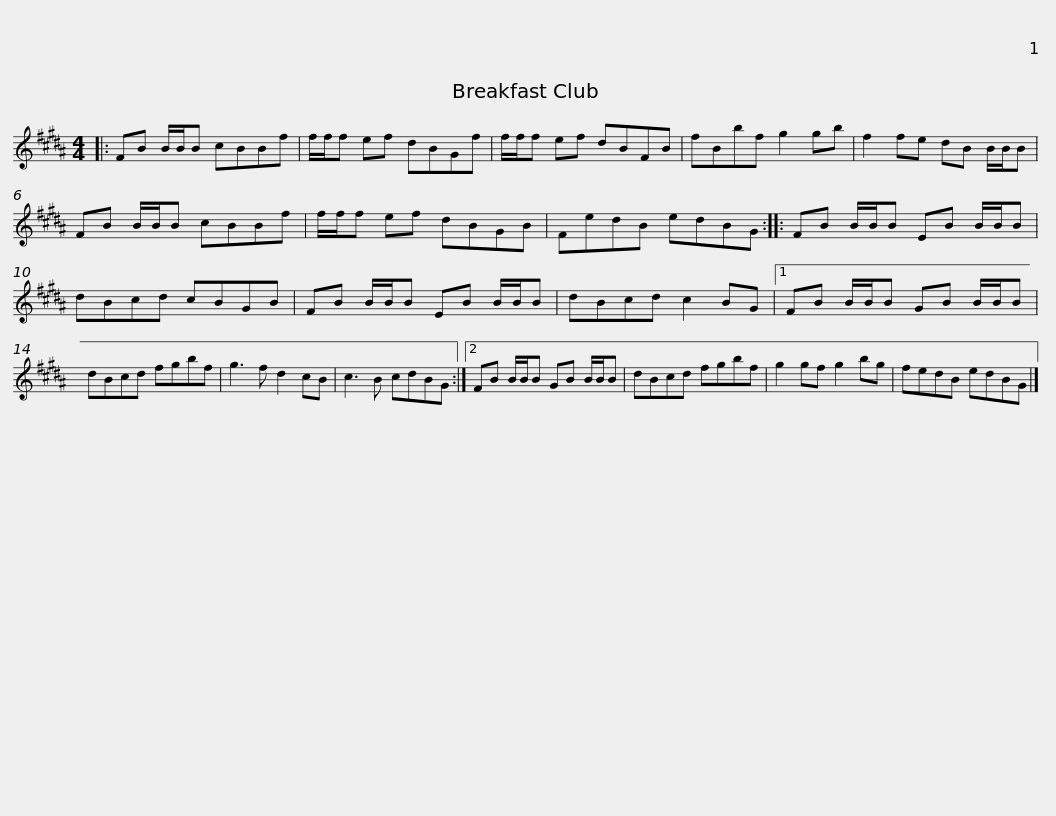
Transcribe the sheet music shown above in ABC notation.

X:1
L:1/8
M:4/4
I:linebreak $
K:B
V:1 treble
V:1
|: FB B/B/B cBBf | f/f/f ef dBGf | f/f/f ef dBFB | fBbf g2 gb | f2 fe dB B/B/B |$ %5
 FB B/B/B cBBf | f/f/f ef dBGB | FedB edBG :: FB B/B/B EB B/B/B | dBcd cBGB |$ %10
 FB B/B/B EB B/B/B | dBcd c2 BG |1 FB B/B/B GB B/B/B | dBcd fgbf | g3 f d2 cB |$ %15
 c3 B cdBG :|2 FB B/B/B GB B/B/B | dBcd fgbf | g2 gf g2 bg | fedB edBG |] %20
